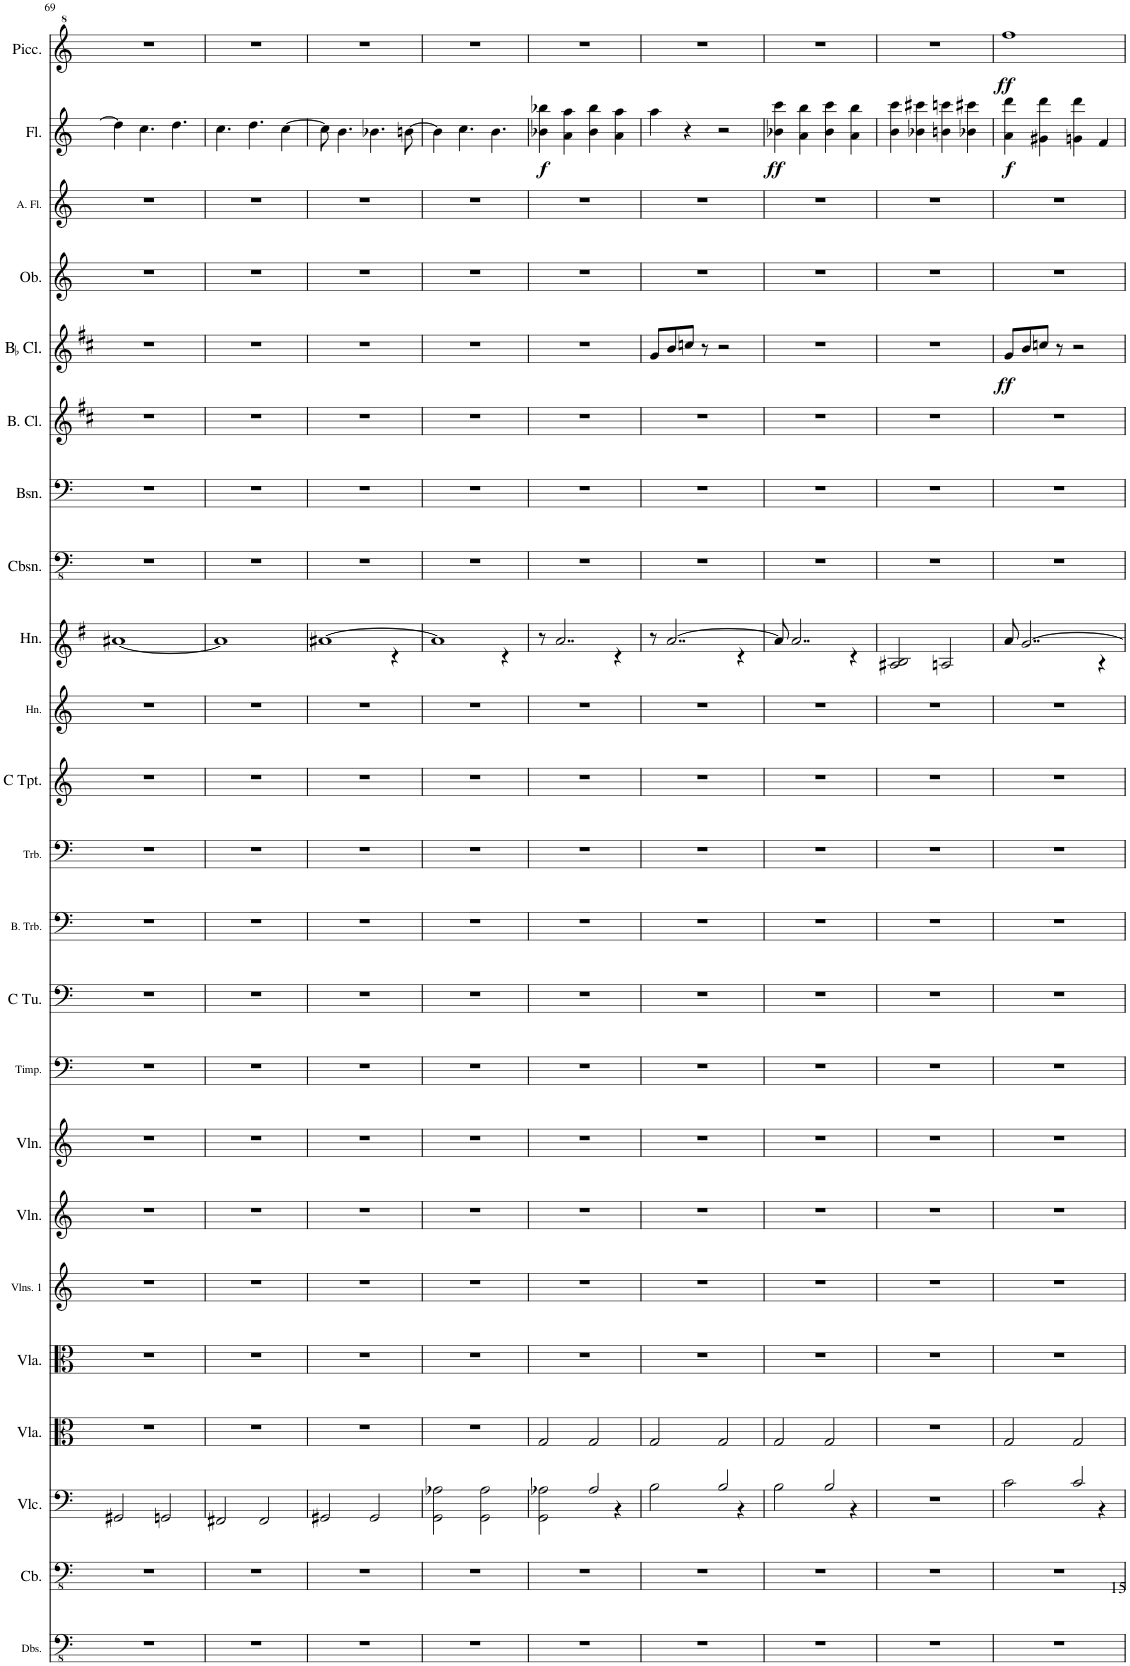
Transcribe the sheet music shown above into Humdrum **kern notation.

**kern	**kern	**kern	**kern	**kern	**kern	**kern	**kern	**kern	**kern	**kern	**kern	**kern	**kern	**kern	**kern	**kern	**kern	**kern	**dynam	**kern	**kern	**kern	**dynam	**kern	**dynam
*part23	*part22	*part21	*part20	*part19	*part18	*part17	*part16	*part15	*part14	*part13	*part12	*part11	*part10	*part9	*part8	*part7	*part6	*part5	*part5	*part4	*part3	*part2	*part2	*part1	*part1
*staff23	*staff22	*staff21	*staff20	*staff19	*staff18	*staff17	*staff16	*staff15	*staff14	*staff13	*staff12	*staff11	*staff10	*staff9	*staff8	*staff7	*staff6	*staff5	*staff5	*staff4	*staff3	*staff2	*staff2	*staff1	*staff1
*I"Double Basses	*I"Double Bass	*I"Violoncello	*I"Viola	*I"Viola	*I"Violins 1	*I"Violin	*I"Violin	*I"Timpani	*I"C Tuba	*I"Bass Trombone	*I"Trombone	*I"C Trumpet	*I"Horn	*I"Horn	*I"Contrabassoon	*I"Bassoon	*I"Bass Clarinet	*I"BaccidentalFlat Clarinet	*	*I"Oboe	*I"Alto Flute	*I"Flute	*	*I"Piccolo	*
*I'Dbs.	*	*I'Vlc.	*I'Vla.	*I'Vla.	*I'Vlns. 1	*I'Vln.	*I'Vln.	*I'Timp.	*I'C Tu.	*I'B. Trb.	*I'Trb.	*I'C Tpt.	*I'Hn.	*I'Hn.	*I'Cbsn.	*I'Bsn.	*I'B. Cl.	*I'BaccidentalFlat Cl.	*	*I'Ob.	*I'A. Fl.	*I'Fl.	*	*I'Picc.	*
!!LO:PB:g=z
*clefFv4	*clefFv4	*clefF4	*clefC3	*clefC3	*clefG2	*clefG2	*clefG2	*clefF4	*clefF4	*clefF4	*clefF4	*clefG2	*clefG2	*clefG1	*clefFv4	*clefF4	*clefG2	*clefG2	*	*clefG2	*clefG2	*clefG2	*	*clefG^2	*
*	*Trd7c12	*	*	*	*	*	*	*	*	*	*	*	*Trd4c7	*Trd4c7	*Trd7c12	*	*Trd8c14	*Trd1c2	*	*	*Trd3c5	*	*	*Trd-7c-12	*
*k[]	*k[]	*k[]	*k[]	*k[]	*k[]	*k[]	*k[]	*k[]	*k[]	*k[]	*k[]	*k[]	*k[]	*k[f#]	*k[]	*k[]	*k[f#c#]	*k[f#c#]	*	*k[]	*k[]	*k[]	*	*k[]	*
*M4/4	*M4/4	*M4/4	*M4/4	*M4/4	*M4/4	*M4/4	*M4/4	*M4/4	*M4/4	*M4/4	*M4/4	*M4/4	*M4/4	*M4/4	*M4/4	*M4/4	*M4/4	*M4/4	*	*M4/4	*M5/4	*M4/4	*	*M4/4	*
=69	=69	=69	=69	=69	=69	=69	=69	=69	=69	=69	=69	=69	=69	=69	=69	=69	=69	=69	=69	=69	=69	=69	=69	=69	=69
1r	1r	2GG#X/	1r	1r	1r	1r	1r	1r	1r	1r	1r	1r	1r	[1cc#X	1r	1r	1r	1r	.	1r	4%5r	4dd\]	.	1r	.
.	.	.	.	.	.	.	.	.	.	.	.	.	.	.	.	.	.	.	.	.	.	4.cc\	.	.	.
.	.	2GGn/	.	.	.	.	.	.	.	.	.	.	.	.	.	.	.	.	.	.	.	.	.	.	.
.	.	.	.	.	.	.	.	.	.	.	.	.	.	.	.	.	.	.	.	.	.	4.dd\	.	.	.
4ryy	4ryy	4ryy	4ryy	4ryy	4ryy	4ryy	4ryy	4ryy	4ryy	4ryy	4ryy	4ryy	4ryy	4ryy	4ryy	4ryy	4ryy	4ryy	.	4ryy	.	4ryy	.	4ryy	.
=70	=70	=70	=70	=70	=70	=70	=70	=70	=70	=70	=70	=70	=70	=70	=70	=70	=70	=70	=70	=70	=70	=70	=70	=70	=70
1r	1r	2FF#X/	1r	1r	1r	1r	1r	1r	1r	1r	1r	1r	1r	1cc#]	1r	1r	1r	1r	.	1r	4%5r	4.cc\	.	1r	.
.	.	.	.	.	.	.	.	.	.	.	.	.	.	.	.	.	.	.	.	.	.	4.dd\	.	.	.
.	.	2FF#/	.	.	.	.	.	.	.	.	.	.	.	.	.	.	.	.	.	.	.	.	.	.	.
.	.	.	.	.	.	.	.	.	.	.	.	.	.	.	.	.	.	.	.	.	.	[4cc\	.	.	.
4ryy	4ryy	4ryy	4ryy	4ryy	4ryy	4ryy	4ryy	4ryy	4ryy	4ryy	4ryy	4ryy	4ryy	4ryy	4ryy	4ryy	4ryy	4ryy	.	4ryy	.	4ryy	.	4ryy	.
=71	=71	=71	=71	=71	=71	=71	=71	=71	=71	=71	=71	=71	=71	=71	=71	=71	=71	=71	=71	=71	=71	=71	=71	=71	=71
*	*	*	*	*	*	*	*	*	*	*	*	*	*	*^	*	*	*	*	*	*	*	*	*	*	*
1r	1r	2GG#X/	1r	1r	1r	1r	1r	1r	1r	1r	1r	1r	1r	[1cc#X	2.ryy	1r	1r	1r	1r	.	1r	4%5r	8cc\]	.	1r	.
.	.	.	.	.	.	.	.	.	.	.	.	.	.	.	.	.	.	.	.	.	.	.	4.b\	.	.	.
.	.	2GG#/	.	.	.	.	.	.	.	.	.	.	.	.	.	.	.	.	.	.	.	.	4.b-X\	.	.	.
.	.	.	.	.	.	.	.	.	.	.	.	.	.	.	4r	.	.	.	.	.	.	.	.	.	.	.
.	.	.	.	.	.	.	.	.	.	.	.	.	.	.	.	.	.	.	.	.	.	.	[8bn\	.	.	.
4ryy	4ryy	4ryy	4ryy	4ryy	4ryy	4ryy	4ryy	4ryy	4ryy	4ryy	4ryy	4ryy	4ryy	4ryy	4ryy	4ryy	4ryy	4ryy	4ryy	.	4ryy	.	4ryy	.	4ryy	.
=72	=72	=72	=72	=72	=72	=72	=72	=72	=72	=72	=72	=72	=72	=72	=72	=72	=72	=72	=72	=72	=72	=72	=72	=72	=72	=72
1r	1r	2GG\ 2A-X\	1r	1r	1r	1r	1r	1r	1r	1r	1r	1r	1r	1cc#]	2.ryy	1r	1r	1r	1r	.	1r	4%5r	4b\]	.	1r	.
.	.	.	.	.	.	.	.	.	.	.	.	.	.	.	.	.	.	.	.	.	.	.	4.cc\	.	.	.
.	.	2GG\ 2A-\	.	.	.	.	.	.	.	.	.	.	.	.	.	.	.	.	.	.	.	.	.	.	.	.
.	.	.	.	.	.	.	.	.	.	.	.	.	.	.	.	.	.	.	.	.	.	.	4.b\	.	.	.
.	.	.	.	.	.	.	.	.	.	.	.	.	.	.	4r	.	.	.	.	.	.	.	.	.	.	.
4ryy	4ryy	4ryy	4ryy	4ryy	4ryy	4ryy	4ryy	4ryy	4ryy	4ryy	4ryy	4ryy	4ryy	4ryy	4ryy	4ryy	4ryy	4ryy	4ryy	.	4ryy	.	4ryy	.	4ryy	.
=73	=73	=73	=73	=73	=73	=73	=73	=73	=73	=73	=73	=73	=73	=73	=73	=73	=73	=73	=73	=73	=73	=73	=73	=73	=73	=73
*	*	*^	*	*	*	*	*	*	*	*	*	*	*	*	*	*	*	*	*	*	*	*	*	*	*	*
!	!	!	!	!	!	!	!	!	!	!	!	!	!	!	!	!	!	!	!	!	!	!	!	!	!LO:DY:b	!	!
1r	1r	2GG\ 2A-X\	2.ryy	2G/	1r	1r	1r	1r	1r	1r	1r	1r	1r	1r	8r	2.ryy	1r	1r	1r	1r	.	1r	4%5r	4b-X\ 4bb-X\	f	1r	.
.	.	.	.	.	.	.	.	.	.	.	.	.	.	.	2..cc/	.	.	.	.	.	.	.	.	.	.	.	.
.	.	.	.	.	.	.	.	.	.	.	.	.	.	.	.	.	.	.	.	.	.	.	.	4a\ 4aa\	.	.	.
.	.	2A-/	.	2G/	.	.	.	.	.	.	.	.	.	.	.	.	.	.	.	.	.	.	.	4b-\ 4bb-\	.	.	.
.	.	.	4r	.	.	.	.	.	.	.	.	.	.	.	.	4r	.	.	.	.	.	.	.	4a\ 4aa\	.	.	.
4ryy	4ryy	4ryy	4ryy	4ryy	4ryy	4ryy	4ryy	4ryy	4ryy	4ryy	4ryy	4ryy	4ryy	4ryy	4ryy	4ryy	4ryy	4ryy	4ryy	4ryy	.	4ryy	.	4ryy	.	4ryy	.
=74	=74	=74	=74	=74	=74	=74	=74	=74	=74	=74	=74	=74	=74	=74	=74	=74	=74	=74	=74	=74	=74	=74	=74	=74	=74	=74	=74
1r	1r	2B\	2.ryy	2G/	1r	1r	1r	1r	1r	1r	1r	1r	1r	1r	8r	2.ryy	1r	1r	1r	8g/L	.	1r	4%5r	4aa\	.	1r	.
.	.	.	.	.	.	.	.	.	.	.	.	.	.	.	[2..cc/	.	.	.	.	8b/	.	.	.	.	.	.	.
.	.	.	.	.	.	.	.	.	.	.	.	.	.	.	.	.	.	.	.	8ccn/J	.	.	.	4r	.	.	.
.	.	.	.	.	.	.	.	.	.	.	.	.	.	.	.	.	.	.	.	8r	.	.	.	.	.	.	.
.	.	2B/	.	2G/	.	.	.	.	.	.	.	.	.	.	.	.	.	.	.	2r	.	.	.	2r	.	.	.
.	.	.	4r	.	.	.	.	.	.	.	.	.	.	.	.	4r	.	.	.	.	.	.	.	.	.	.	.
4ryy	4ryy	4ryy	4ryy	4ryy	4ryy	4ryy	4ryy	4ryy	4ryy	4ryy	4ryy	4ryy	4ryy	4ryy	4ryy	4ryy	4ryy	4ryy	4ryy	4ryy	.	4ryy	.	4ryy	.	4ryy	.
=75	=75	=75	=75	=75	=75	=75	=75	=75	=75	=75	=75	=75	=75	=75	=75	=75	=75	=75	=75	=75	=75	=75	=75	=75	=75	=75	=75
!	!	!	!	!	!	!	!	!	!	!	!	!	!	!	!	!	!	!	!	!	!	!	!	!	!LO:DY:b	!	!
1r	1r	2B\	2.ryy	2G/	1r	1r	1r	1r	1r	1r	1r	1r	1r	1r	8cc/]	2.ryy	1r	1r	1r	1r	.	1r	4%5r	4b-X\ 4ccc\	ff	1r	.
.	.	.	.	.	.	.	.	.	.	.	.	.	.	.	2..cc/	.	.	.	.	.	.	.	.	.	.	.	.
.	.	.	.	.	.	.	.	.	.	.	.	.	.	.	.	.	.	.	.	.	.	.	.	4a\ 4bb\	.	.	.
.	.	2B/	.	2G/	.	.	.	.	.	.	.	.	.	.	.	.	.	.	.	.	.	.	.	4b-\ 4ccc\	.	.	.
.	.	.	4r	.	.	.	.	.	.	.	.	.	.	.	.	4r	.	.	.	.	.	.	.	4a\ 4bb\	.	.	.
4ryy	4ryy	4ryy	4ryy	4ryy	4ryy	4ryy	4ryy	4ryy	4ryy	4ryy	4ryy	4ryy	4ryy	4ryy	4ryy	4ryy	4ryy	4ryy	4ryy	4ryy	.	4ryy	.	4ryy	.	4ryy	.
*	*	*v	*v	*	*	*	*	*	*	*	*	*	*	*	*v	*v	*	*	*	*	*	*	*	*	*	*	*
=76	=76	=76	=76	=76	=76	=76	=76	=76	=76	=76	=76	=76	=76	=76	=76	=76	=76	=76	=76	=76	=76	=76	=76	=76	=76
1r	1r	1r	1r	1r	1r	1r	1r	1r	1r	1r	1r	1r	1r	2c#X/ 2d/	1r	1r	1r	1r	.	1r	4%5r	4b\ 4ccc\	.	1r	.
.	.	.	.	.	.	.	.	.	.	.	.	.	.	.	.	.	.	.	.	.	.	4b-X\ 4ccc#X\	.	.	.
.	.	.	.	.	.	.	.	.	.	.	.	.	.	2cn/	.	.	.	.	.	.	.	4bn\ 4cccn\	.	.	.
.	.	.	.	.	.	.	.	.	.	.	.	.	.	.	.	.	.	.	.	.	.	4b-X\ 4ccc#X\	.	.	.
4ryy	4ryy	4ryy	4ryy	4ryy	4ryy	4ryy	4ryy	4ryy	4ryy	4ryy	4ryy	4ryy	4ryy	4ryy	4ryy	4ryy	4ryy	4ryy	.	4ryy	.	4ryy	.	4ryy	.
=77	=77	=77	=77	=77	=77	=77	=77	=77	=77	=77	=77	=77	=77	=77	=77	=77	=77	=77	=77	=77	=77	=77	=77	=77	=77
*	*	*^	*	*	*	*	*	*	*	*	*	*	*	*^	*	*	*	*	*	*	*	*	*	*	*
!	!	!	!	!	!	!	!	!	!	!	!	!	!	!	!	!	!	!	!	!	!LO:DY:b	!	!	!	!LO:DY:b	!	!LO:DY:b
1r	1r	2c\	2.ryy	2G/	1r	1r	1r	1r	1r	1r	1r	1r	1r	1r	8cc/	2.ryy	1r	1r	1r	8g/L	ff	1r	4%5r	4a\ 4ddd\	f	1fff	ff
.	.	.	.	.	.	.	.	.	.	.	.	.	.	.	[2..b/	.	.	.	.	8b/	.	.	.	.	.	.	.
.	.	.	.	.	.	.	.	.	.	.	.	.	.	.	.	.	.	.	.	8ccn/J	.	.	.	4g#X\ 4ddd\	.	.	.
.	.	.	.	.	.	.	.	.	.	.	.	.	.	.	.	.	.	.	.	8r	.	.	.	.	.	.	.
.	.	2c/	.	2G/	.	.	.	.	.	.	.	.	.	.	.	.	.	.	.	2r	.	.	.	4gn\ 4ddd\	.	.	.
.	.	.	4r	.	.	.	.	.	.	.	.	.	.	.	.	4r	.	.	.	.	.	.	.	4f/	.	.	.
4ryy	4ryy	4ryy	4ryy	4ryy	4ryy	4ryy	4ryy	4ryy	4ryy	4ryy	4ryy	4ryy	4ryy	4ryy	4ryy	4ryy	4ryy	4ryy	4ryy	4ryy	.	4ryy	.	4ryy	.	4ryy	.
*	*	*v	*v	*	*	*	*	*	*	*	*	*	*	*	*v	*v	*	*	*	*	*	*	*	*	*	*	*
=	=	=	=	=	=	=	=	=	=	=	=	=	=	=	=	=	=	=	=	=	=	=	=	=	=
*-	*-	*-	*-	*-	*-	*-	*-	*-	*-	*-	*-	*-	*-	*-	*-	*-	*-	*-	*-	*-	*-	*-	*-	*-	*-
